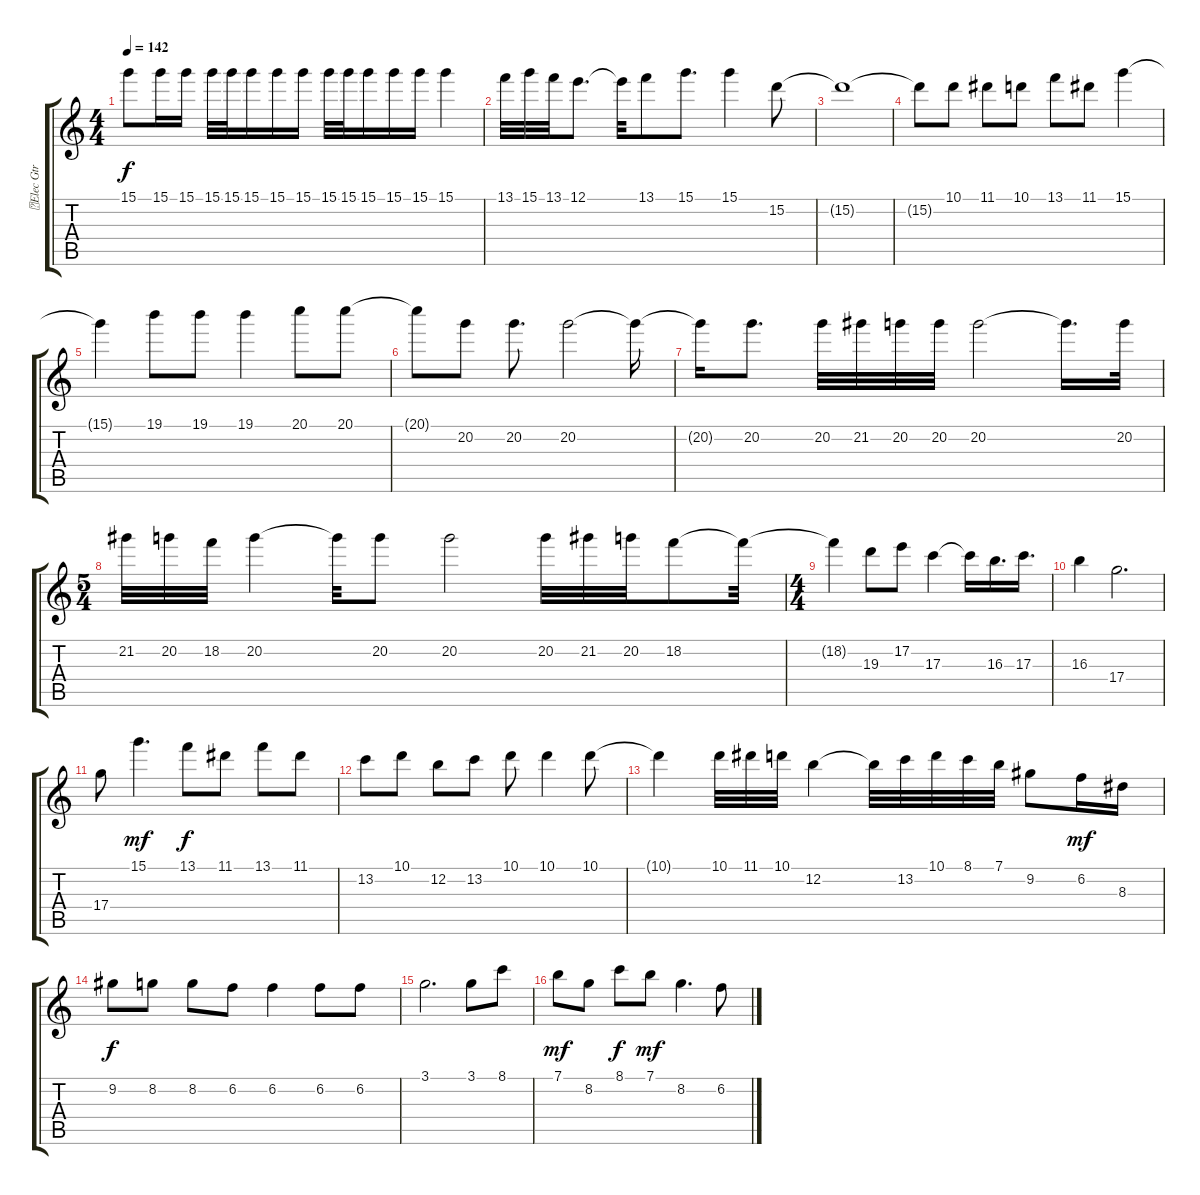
\track ("\tElec Gtr 1" "\tElec Gtr ") {instrument overdrivenguitar}
\staff {score tabs}
\tuning (E4 B3 G3 D3 A2 E2) {hide}
\ts (4 4)
\tempo 142
\clef g2
\ks c
15.1.8{dy f volume 15} 15.1.16 15.1.16 15.1.32 15.1.32 15.1.16 15.1.16 15.1.16 15.1.32 15.1.32 15.1.16 15.1.16 15.1.16 15.1.4 |
13.1.32 15.1.32 13.1.32 12.1.8{d} 12.1{t}.32 13.1.8 15.1.8{d} 15.1.4 15.2.8 |
15.2{t}.1 |
15.2{t}.8 10.1.8 11.1.8 10.1.8 13.1.8 11.1.8 15.1.4 |
15.1{t}.4 19.1.8 19.1.8 19.1.4 20.1.8 20.1.8 |
20.1{t}.8 20.2.8 20.2.8{d} 20.2.2 20.2{t}.16 |
20.2{t}.16 20.2.8{d} 20.2.32 21.2.32 20.2.32 20.2.32 20.2.2 20.2{t}.16{d} 20.2.32 |
\ts (5 4)
21.2.32 20.2.32 18.2.32 20.2.4 20.2{t}.32 20.2.8 20.2.2 20.2.32 21.2.32 20.2.32 18.2.8 18.2{t}.32 |
\ts (4 4)
18.2{t}.4 19.3.8 17.2.8 17.3.4 17.3{t}.16 16.3.16{d} 17.3.16{d} |
16.3.4 17.4.2{d} |
17.4.8 15.1.4{d dy mf} 13.1.8{dy f} 11.1.8 13.1.8 11.1.8 |
13.2.8 10.1.8 12.2.8 13.2.8 10.1.8 10.1.4 10.1.8 |
10.1{t}.4 10.1.32 11.1.32 10.1.32 12.2.4 12.2{t}.32 13.2.32 10.1.32 8.1.32 7.1.32 9.2.8 6.2.16{dy mf} 8.3.16 |
9.2.8{dy f} 8.2.8 8.2.8 6.2.8 6.2.4 6.2.8 6.2.8 |
3.1.2{d} 3.1.8 8.1.8 |
7.1.8{dy mf} 8.2.8 8.1.8{dy f} 7.1.8{dy mf} 8.2.4{d} 6.2.8
